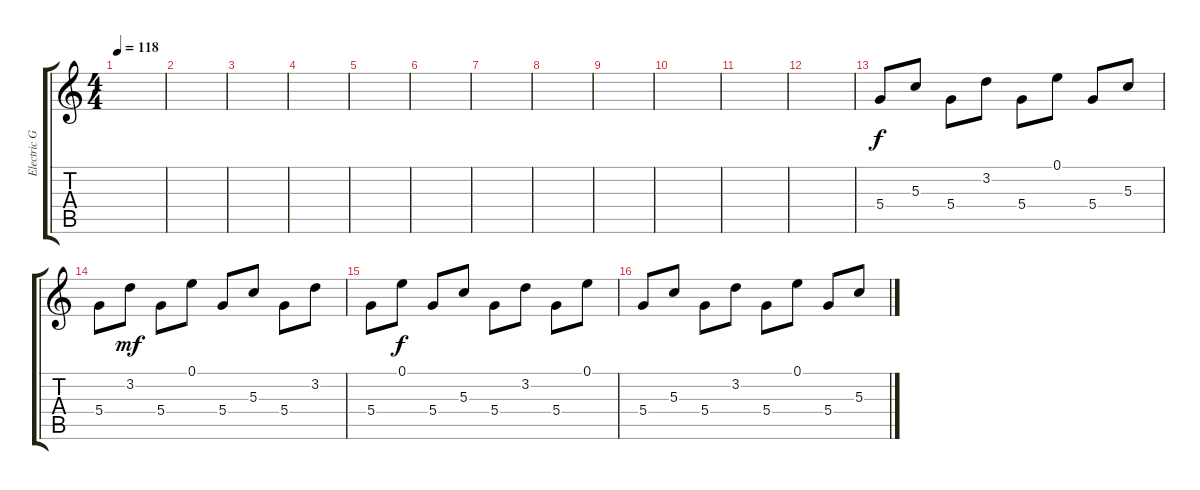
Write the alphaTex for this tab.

\track ("Electric Guitar 1" "Electric G") {instrument electricguitarclean}
\staff {score tabs}
\tuning (E4 B3 G3 D3 A2 E2) {hide}
\ts (4 4)
\tempo 118
\clef g2
\ks c
|
|
|
|
|
|
|
|
|
|
|
|
5.4.8 5.3.8 5.4.8 3.2.8 5.4.8 0.1.8 5.4.8 5.3.8 |
5.4.8 3.2.8{dy mf} 5.4.8 0.1.8 5.4.8 5.3.8 5.4.8 3.2.8 |
5.4.8 0.1.8{dy f} 5.4.8 5.3.8 5.4.8 3.2.8 5.4.8 0.1.8 |
5.4.8 5.3.8 5.4.8 3.2.8 5.4.8 0.1.8 5.4.8 5.3.8
